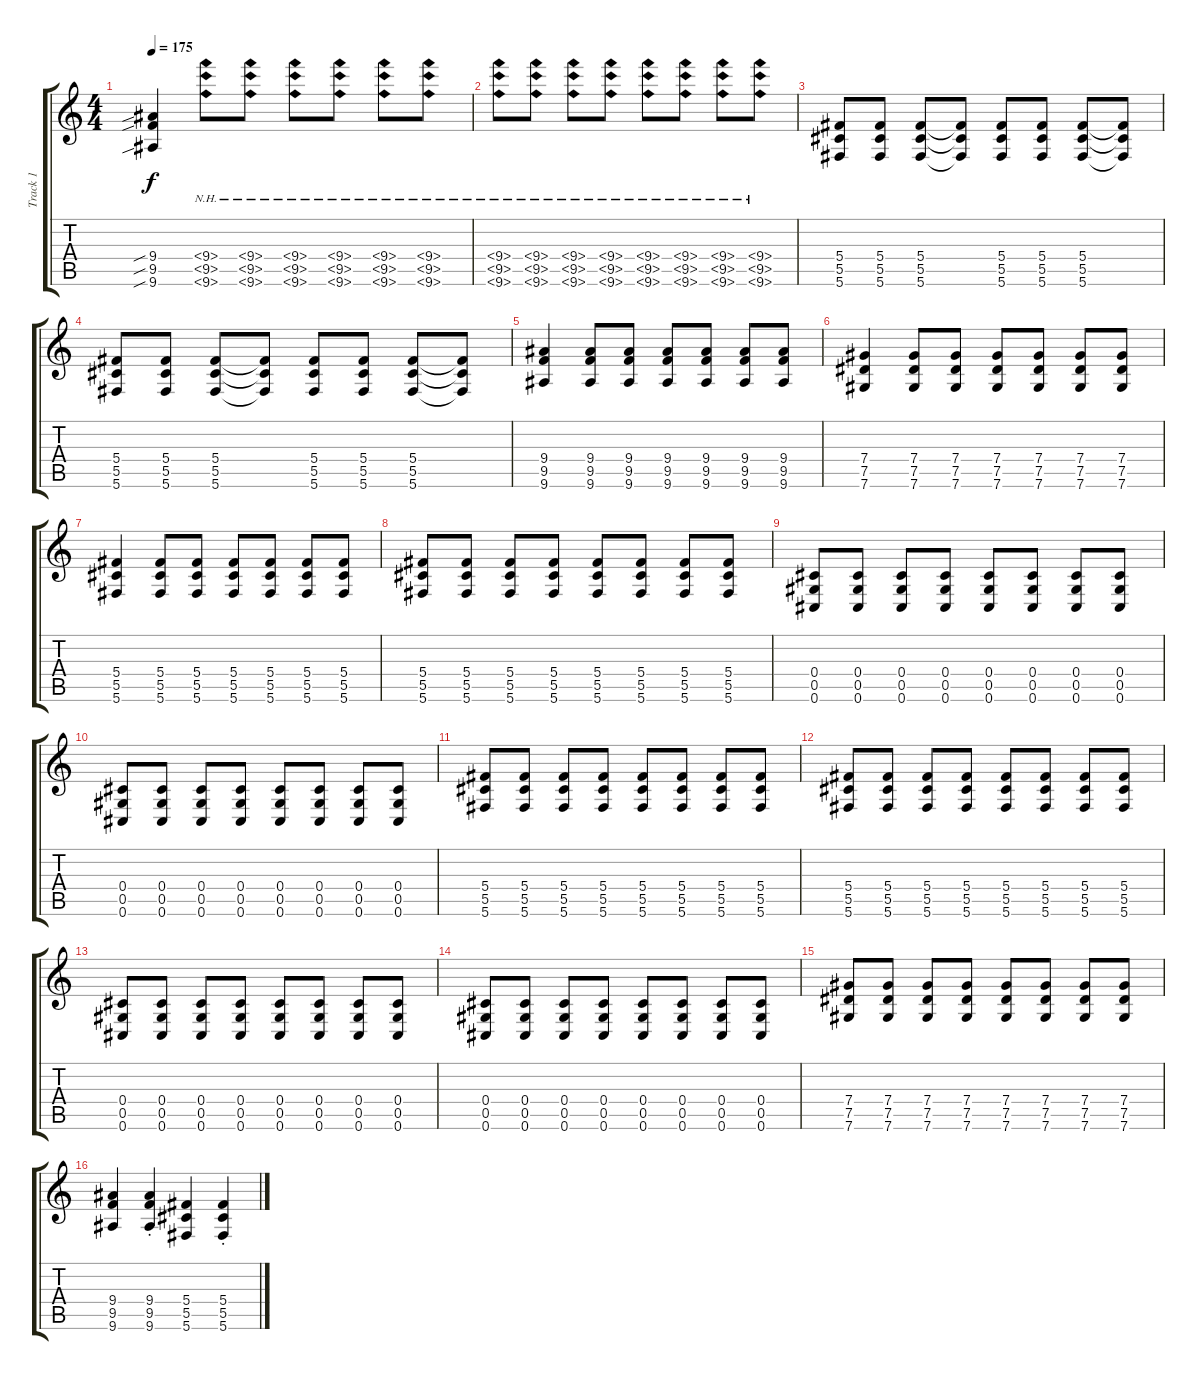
\track ("Track 1" "Track 1") {instrument distortionguitar}
\staff {score tabs}
\tuning (Eb4 Bb3 Gb3 Db3 Ab2 Db2) {hide}
\ts (4 4)
\tempo 175
\clef g2
\ks c
(9.4{sib} 9.5{sib} 9.6{sib}).4{dy f} (9.4{nh} 9.5{nh} 9.6{nh}).8 (9.4{nh} 9.5{nh} 9.6{nh}).8 (9.4{nh} 9.5{nh} 9.6{nh}).8 (9.4{nh} 9.5{nh} 9.6{nh}).8 (9.4{nh} 9.5{nh} 9.6{nh}).8 (9.4{nh} 9.5{nh} 9.6{nh}).8 |
(9.4{nh} 9.5{nh} 9.6{nh}).8 (9.4{nh} 9.5{nh} 9.6{nh}).8 (9.4{nh} 9.5{nh} 9.6{nh}).8 (9.4{nh} 9.5{nh} 9.6{nh}).8 (9.4{nh} 9.5{nh} 9.6{nh}).8 (9.4{nh} 9.5{nh} 9.6{nh}).8 (9.4{nh} 9.5{nh} 9.6{nh}).8 (9.4{nh} 9.5{nh} 9.6{nh}).8 |
(5.4 5.5 5.6).8 (5.4 5.5 5.6).8 (5.4 5.5 5.6).8 (5.4{t} 5.5{t} 5.6{t}).8 (5.4 5.5 5.6).8 (5.4 5.5 5.6).8 (5.4 5.5 5.6).8 (5.4{t} 5.5{t} 5.6{t}).8 |
(5.4 5.5 5.6).8 (5.4 5.5 5.6).8 (5.4 5.5 5.6).8 (5.4{t} 5.5{t} 5.6{t}).8 (5.4 5.5 5.6).8 (5.4 5.5 5.6).8 (5.4 5.5 5.6).8 (5.4{t} 5.5{t} 5.6{t}).8 |
(9.4 9.5 9.6).4 (9.4 9.5 9.6).8 (9.4 9.5 9.6).8 (9.4 9.5 9.6).8 (9.4 9.5 9.6).8 (9.4 9.5 9.6).8 (9.4 9.5 9.6).8 |
(7.4 7.5 7.6).4 (7.4 7.5 7.6).8 (7.4 7.5 7.6).8 (7.4 7.5 7.6).8 (7.4 7.5 7.6).8 (7.4 7.5 7.6).8 (7.4 7.5 7.6).8 |
(5.4 5.5 5.6).4 (5.4 5.5 5.6).8 (5.4 5.5 5.6).8 (5.4 5.5 5.6).8 (5.4 5.5 5.6).8 (5.4 5.5 5.6).8 (5.4 5.5 5.6).8 |
(5.4 5.5 5.6).8 (5.4 5.5 5.6).8 (5.4 5.5 5.6).8 (5.4 5.5 5.6).8 (5.4 5.5 5.6).8 (5.4 5.5 5.6).8 (5.4 5.5 5.6).8 (5.4 5.5 5.6).8 |
(0.4 0.5 0.6).8 (0.4 0.5 0.6).8 (0.4 0.5 0.6).8 (0.4 0.5 0.6).8 (0.4 0.5 0.6).8 (0.4 0.5 0.6).8 (0.4 0.5 0.6).8 (0.4 0.5 0.6).8 |
(0.4 0.5 0.6).8 (0.4 0.5 0.6).8 (0.4 0.5 0.6).8 (0.4 0.5 0.6).8 (0.4 0.5 0.6).8 (0.4 0.5 0.6).8 (0.4 0.5 0.6).8 (0.4 0.5 0.6).8 |
(5.4 5.5 5.6).8 (5.4 5.5 5.6).8 (5.4 5.5 5.6).8 (5.4 5.5 5.6).8 (5.4 5.5 5.6).8 (5.4 5.5 5.6).8 (5.4 5.5 5.6).8 (5.4 5.5 5.6).8 |
(5.4 5.5 5.6).8 (5.4 5.5 5.6).8 (5.4 5.5 5.6).8 (5.4 5.5 5.6).8 (5.4 5.5 5.6).8 (5.4 5.5 5.6).8 (5.4 5.5 5.6).8 (5.4 5.5 5.6).8 |
(0.4 0.5 0.6).8 (0.4 0.5 0.6).8 (0.4 0.5 0.6).8 (0.4 0.5 0.6).8 (0.4 0.5 0.6).8 (0.4 0.5 0.6).8 (0.4 0.5 0.6).8 (0.4 0.5 0.6).8 |
(0.4 0.5 0.6).8 (0.4 0.5 0.6).8 (0.4 0.5 0.6).8 (0.4 0.5 0.6).8 (0.4 0.5 0.6).8 (0.4 0.5 0.6).8 (0.4 0.5 0.6).8 (0.4 0.5 0.6).8 |
(7.4 7.5 7.6).8 (7.4 7.5 7.6).8 (7.4 7.5 7.6).8 (7.4 7.5 7.6).8 (7.4 7.5 7.6).8 (7.4 7.5 7.6).8 (7.4 7.5 7.6).8 (7.4 7.5 7.6).8 |
(9.4 9.5 9.6).4 (9.4{st} 9.5{st} 9.6{st}).4 (5.4 5.5 5.6).4 (5.4{st} 5.5{st} 5.6{st}).4
